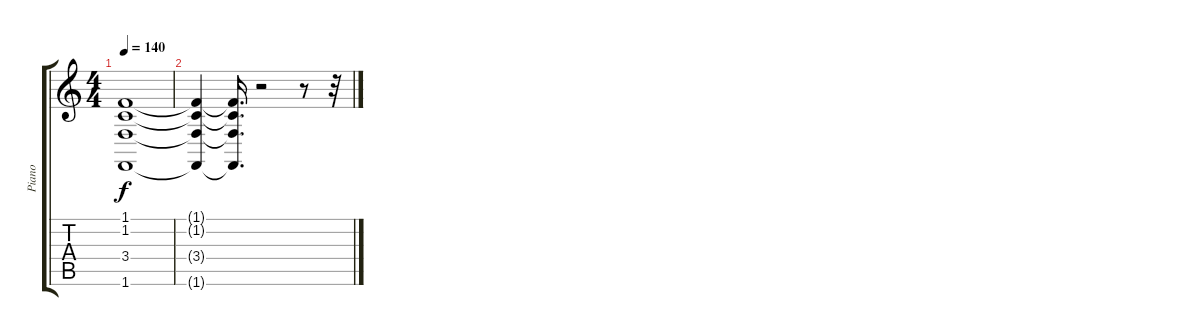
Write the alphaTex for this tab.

\track ("Piano" "Piano") {instrument brightacousticpiano}
\staff {score tabs}
\tuning (E4 B3 G3 D3 A2 E2) {hide}
\ts (4 4)
\tempo 140
\clef g2
\ks c
(1.1{t} 1.2{t} 3.4{t} 1.6{t}).1{dy f} |
(1.1{t} 1.2{t} 3.4{t} 1.6{t}).4 (1.1{t} 1.2{t} 3.4{t} 1.6{t}).16{d} r.2 r.8 r.32
